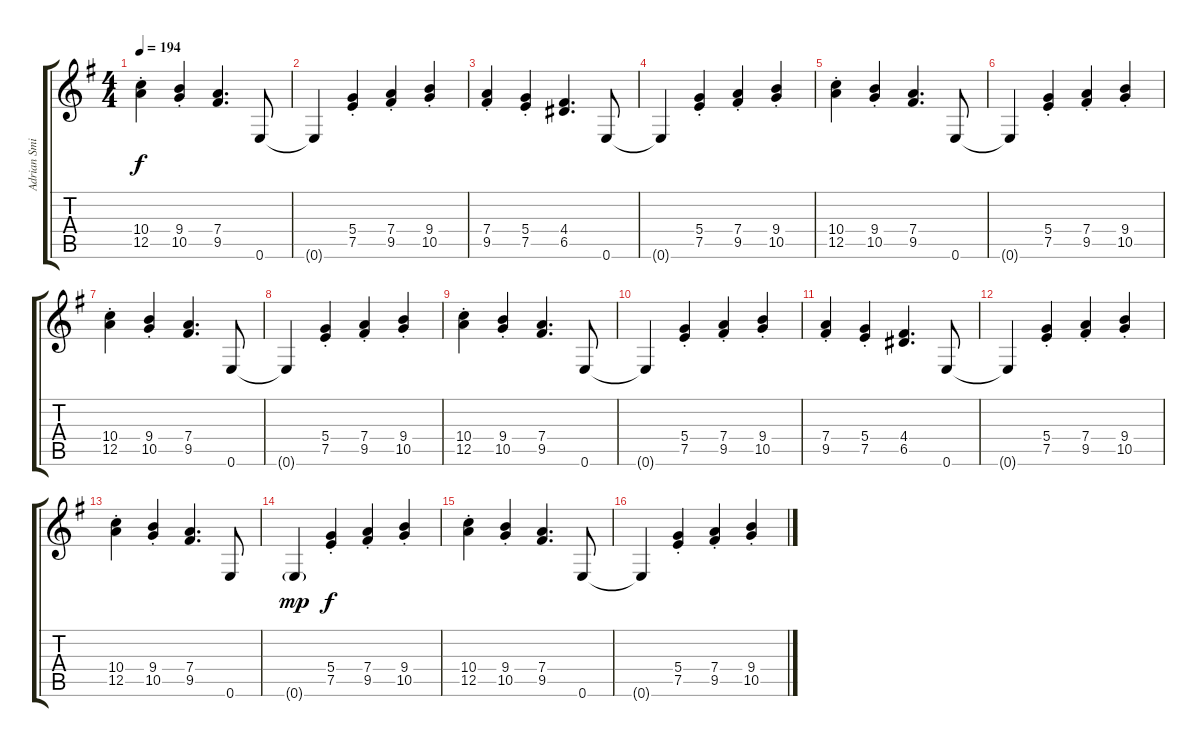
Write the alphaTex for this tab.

\track ("Adrian Smith" "Adrian Smi") {instrument acousticguitarnylon}
\staff {score tabs}
\tuning (E4 B3 G3 D3 A2 E2) {hide}
\ts (4 4)
\tempo 194
\clef g2
\ks g
(10.4{st} 12.5{st}).4{dy f} (9.4{st} 10.5{st}).4 (7.4 9.5).4{d} 0.6.8 |
0.6{t}.4 (5.4{st} 7.5{st}).4 (7.4{st} 9.5{st}).4 (9.4{st} 10.5{st}).4 |
(7.4{st} 9.5{st}).4 (5.4{st} 7.5{st}).4 (4.4 6.5).4{d} 0.6.8 |
0.6{t}.4 (5.4{st} 7.5{st}).4 (7.4{st} 9.5{st}).4 (9.4{st} 10.5{st}).4 |
(10.4{st} 12.5{st}).4 (9.4{st} 10.5{st}).4 (7.4 9.5).4{d} 0.6.8 |
0.6{t}.4 (5.4{st} 7.5{st}).4 (7.4{st} 9.5{st}).4 (9.4{st} 10.5{st}).4 |
(10.4{st} 12.5{st}).4 (9.4{st} 10.5{st}).4 (7.4 9.5).4{d} 0.6.8 |
0.6{t}.4 (5.4{st} 7.5{st}).4 (7.4{st} 9.5{st}).4 (9.4{st} 10.5{st}).4 |
(10.4{st} 12.5{st}).4 (9.4{st} 10.5{st}).4 (7.4 9.5).4{d} 0.6.8 |
0.6{t}.4 (5.4{st} 7.5{st}).4 (7.4{st} 9.5{st}).4 (9.4{st} 10.5{st}).4 |
(7.4{st} 9.5{st}).4 (5.4{st} 7.5{st}).4 (4.4 6.5).4{d} 0.6.8 |
0.6{t}.4 (5.4{st} 7.5{st}).4 (7.4{st} 9.5{st}).4 (9.4{st} 10.5{st}).4 |
(10.4{st} 12.5{st}).4 (9.4{st} 10.5{st}).4 (7.4 9.5).4{d} 0.6.8 |
0.6{g}.4{dy mp} (5.4{st} 7.5{st}).4{dy f} (7.4{st} 9.5{st}).4 (9.4{st} 10.5{st}).4 |
(10.4{st} 12.5{st}).4 (9.4{st} 10.5{st}).4 (7.4 9.5).4{d} 0.6.8 |
0.6{t}.4 (5.4{st} 7.5{st}).4 (7.4{st} 9.5{st}).4 (9.4{st} 10.5{st}).4
